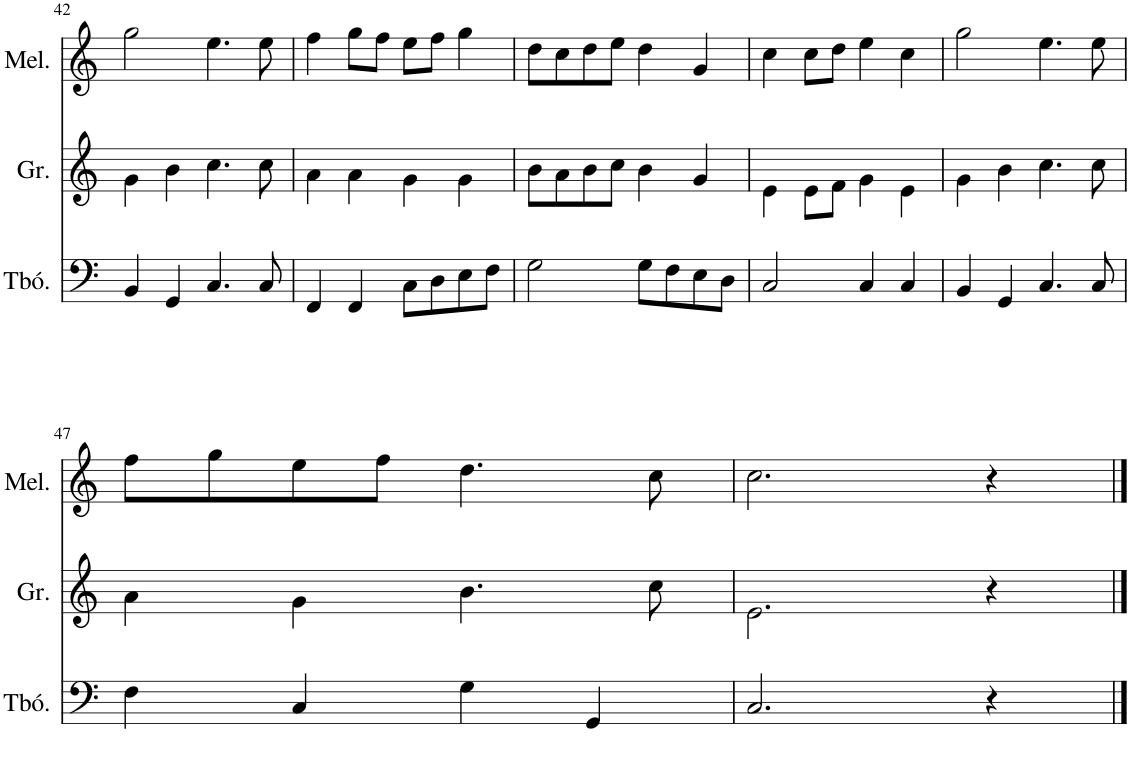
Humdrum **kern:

**kern	**kern	**kern
*part3	*part2	*part1
*staff3	*staff2	*staff1
*I"Trombó	*I"Gralla	*I"Melòdica
*I'Tbó.	*I'Gr.	*I'Mel.
!!LO:PB:g=z
*clefF4	*clefG2	*clefG2
*k[]	*k[]	*k[]
*M2/2	*M2/2	*M2/2
*met(c|)	*met(c|)	*met(c|)
=42	=42	=42
4BB/	4g\	2gg\
4GG/	4b\	.
4.C/	4.cc\	4.ee\
8C/	8cc\	8ee\
=43	=43	=43
4FF/	4a\	4ff\
4FF/	4a\	8gg\L
.	.	8ff\J
8C\L	4g\	8ee\L
8D\	.	8ff\J
8E\	4g\	4gg\
8F\J	.	.
=44	=44	=44
2G\	8b\L	8dd\L
.	8a\	8cc\
.	8b\	8dd\
.	8cc\J	8ee\J
8G\L	4b\	4dd\
8F\	.	.
8E\	4g/	4g/
8D\J	.	.
=45	=45	=45
2C/	4e\	4cc\
.	8e\L	8cc\L
.	8f\J	8dd\J
4C/	4g\	4ee\
4C/	4e\	4cc\
=46	=46	=46
4BB/	4g\	2gg\
4GG/	4b\	.
4.C/	4.cc\	4.ee\
8C/	8cc\	8ee\
!!LO:LB:g=z
=47	=47	=47
4F\	4a\	8ff\L
.	.	8gg\
4C/	4g\	8ee\
.	.	8ff\J
4G\	4.b\	4.dd\
4GG/	.	.
.	8cc\	8cc\
=48	=48	=48
2.C/	2.e\	2.cc\
4r	4r	4r
==	==	==
*-	*-	*-
